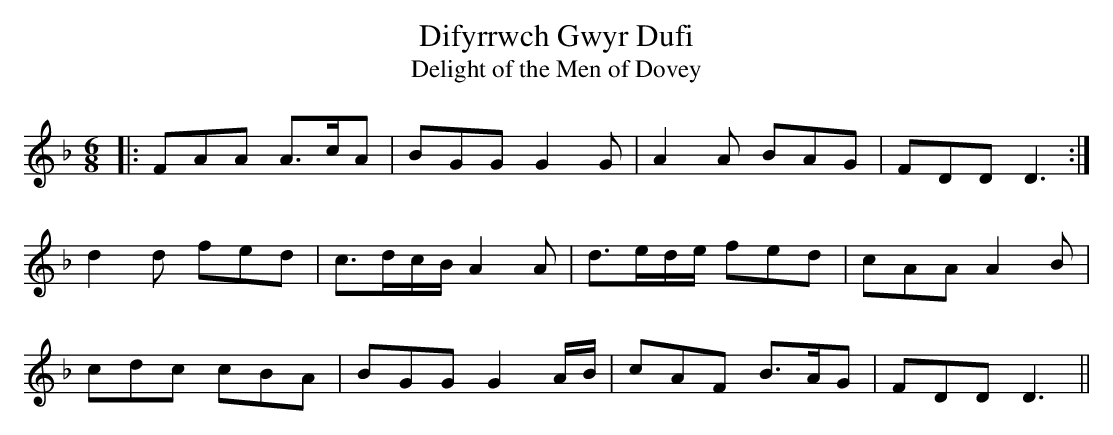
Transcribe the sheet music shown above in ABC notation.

X:1
T:Difyrrwch Gwyr Dufi
T:Delight of the Men of Dovey
L:1/8
M:6/8
K:Dm
|:\
FAA A>cA | BGG G2G | A2A BAG | FDD D3 :|
d2d fed | c>dc/B/ A2A | d>ed/e/ fed | cAA A2B |
cdc cBA | BGG G2 A/B/ | cAF B>AG | FDD D3 ||
